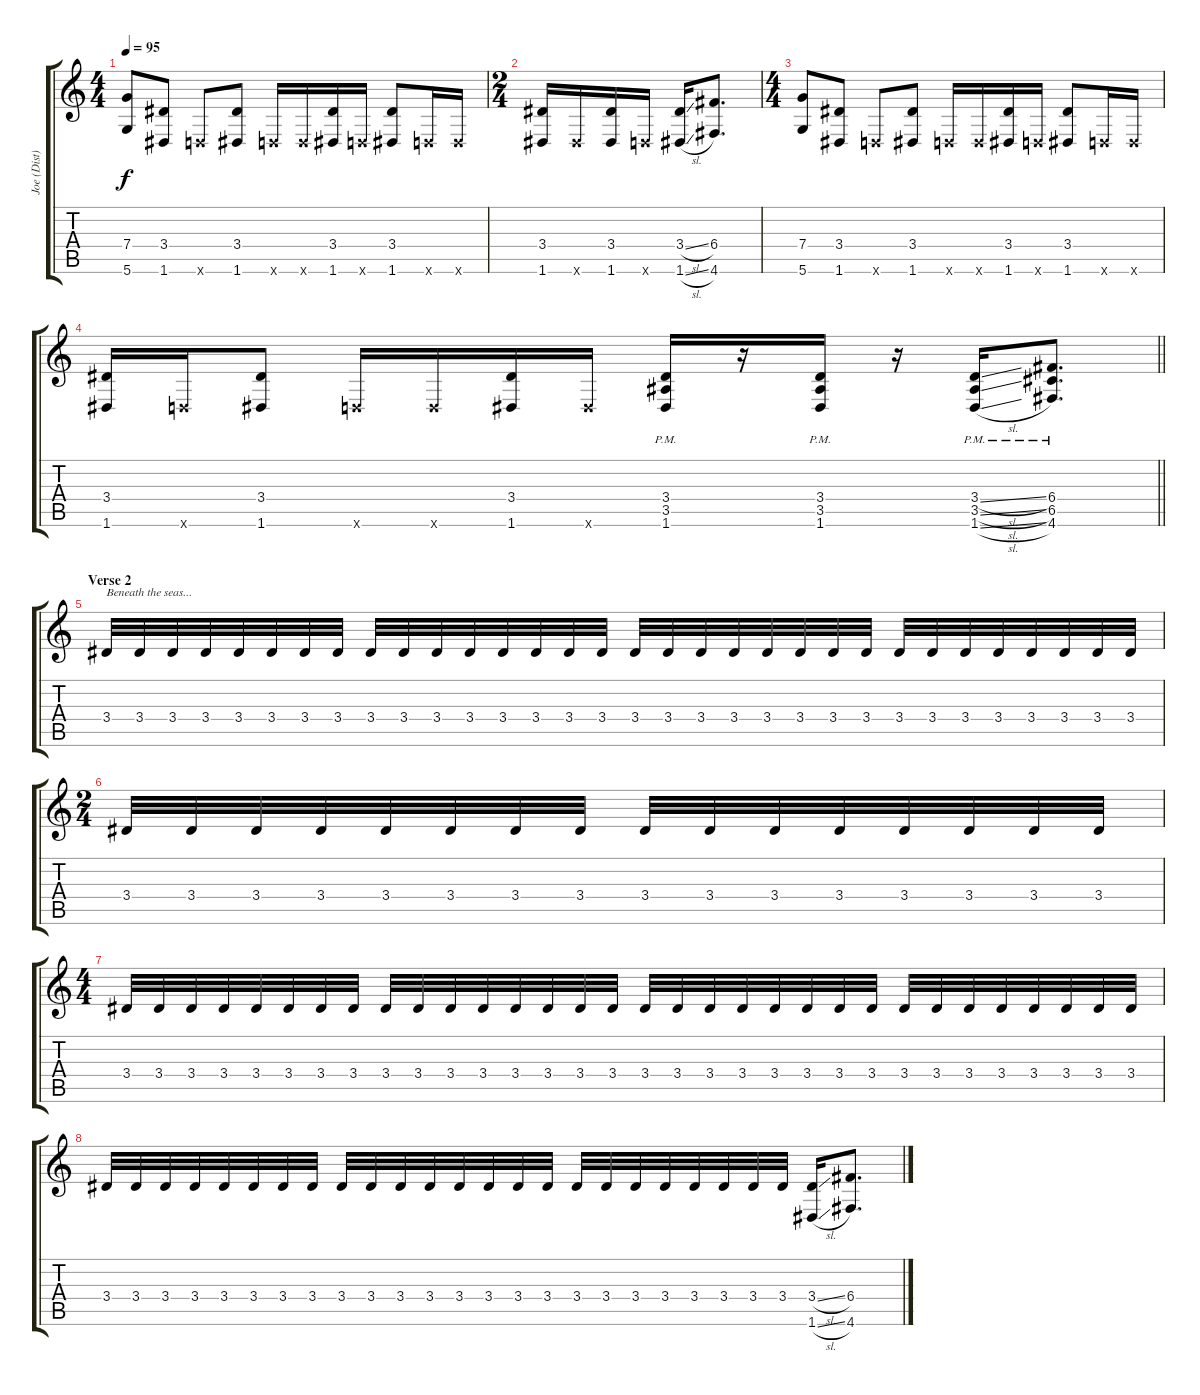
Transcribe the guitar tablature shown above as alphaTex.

\track ("Joe (Dist)" "Joe (Dist)") {instrument distortionguitar}
\staff {score tabs}
\tuning (D4 A3 F3 C3 G2 D2) {hide}
\ts (4 4)
\tempo 95
\clef g2
\ks c
(7.4 5.6).8{dy f} (3.4 1.6).8 0.6{x}.8 (3.4 1.6).8 0.6{x}.16 0.6{x}.16 (3.4 1.6).16 0.6{x}.16 (3.4 1.6).8 0.6{x}.16 0.6{x}.16 |
\ts (2 4)
(3.4 1.6).16 1.6{x}.16 (3.4 1.6).16 0.6{x}.16 (3.4{sl} 1.6{sl}).16 (6.4 4.6).8{d} |
\ts (4 4)
(7.4 5.6).8 (3.4 1.6).8 0.6{x}.8 (3.4 1.6).8 0.6{x}.16 0.6{x}.16 (3.4 1.6).16 0.6{x}.16 (3.4 1.6).8 0.6{x}.16 0.6{x}.16 |
\barLineRight lightlight
(3.4 1.6).16 0.6{x}.16 (3.4 1.6).8 0.6{x}.16 0.6{x}.16 (3.4 1.6).16 1.6{x}.16 (3.4 3.5 1.6{pm}).16 r.16 (3.4 3.5 1.6{pm}).16 r.16 (3.4{sl} 3.5{sl} 1.6{sl pm}).16 (6.4 6.5 4.6{pm}).8{d} |
\section ("" "Verse 2")
3.4.32{txt "Beneath the seas..."} 3.4.32 3.4.32 3.4.32 3.4.32 3.4.32 3.4.32 3.4.32 3.4.32 3.4.32 3.4.32 3.4.32 3.4.32 3.4.32 3.4.32 3.4.32 3.4.32 3.4.32 3.4.32 3.4.32 3.4.32 3.4.32 3.4.32 3.4.32 3.4.32 3.4.32 3.4.32 3.4.32 3.4.32 3.4.32 3.4.32 3.4.32 |
\ts (2 4)
3.4.32 3.4.32 3.4.32 3.4.32 3.4.32 3.4.32 3.4.32 3.4.32 3.4.32 3.4.32 3.4.32 3.4.32 3.4.32 3.4.32 3.4.32 3.4.32 |
\ts (4 4)
3.4.32 3.4.32 3.4.32 3.4.32 3.4.32 3.4.32 3.4.32 3.4.32 3.4.32 3.4.32 3.4.32 3.4.32 3.4.32 3.4.32 3.4.32 3.4.32 3.4.32 3.4.32 3.4.32 3.4.32 3.4.32 3.4.32 3.4.32 3.4.32 3.4.32 3.4.32 3.4.32 3.4.32 3.4.32 3.4.32 3.4.32 3.4.32 |
3.4.32 3.4.32 3.4.32 3.4.32 3.4.32 3.4.32 3.4.32 3.4.32 3.4.32 3.4.32 3.4.32 3.4.32 3.4.32 3.4.32 3.4.32 3.4.32 3.4.32 3.4.32 3.4.32 3.4.32 3.4.32 3.4.32 3.4.32 3.4.32 (3.4{sl} 1.6{sl}).16 (6.4 4.6).8{d}
